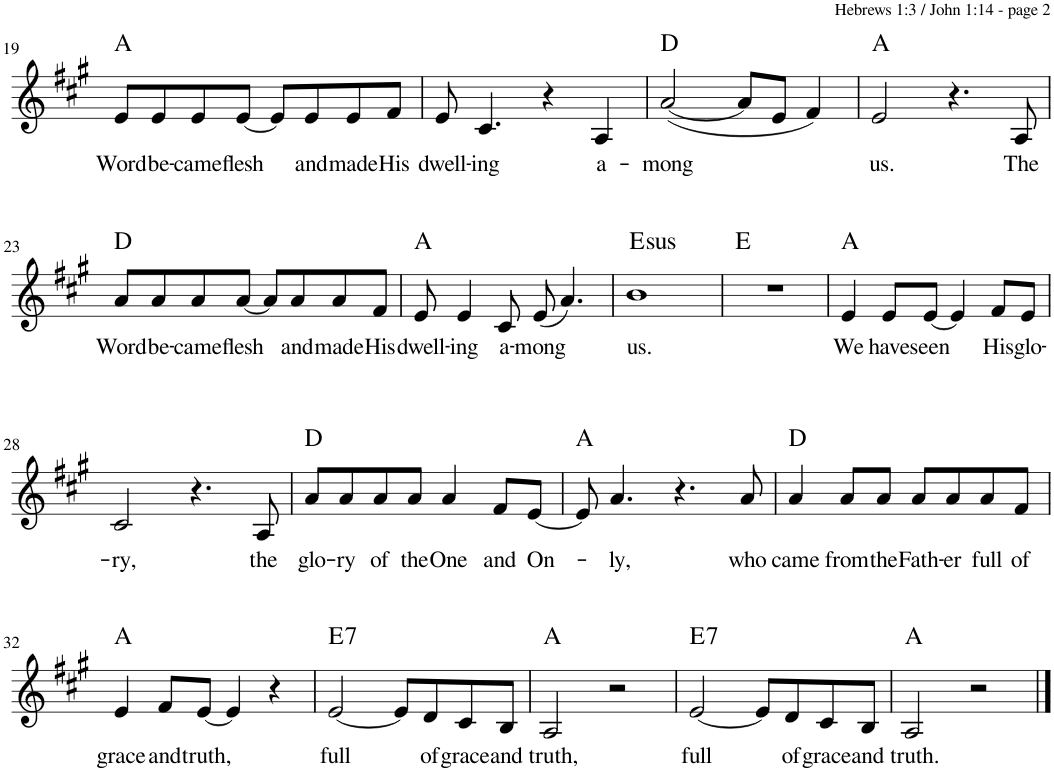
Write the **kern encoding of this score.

**kern	**text	**harte
*part1	*part1	*part1
*staff1	*staff1	*
*I"Piano	*	*
*I'Pno.	*	*
!!LO:PB:g=z
*clefG2	*	*
*k[f#c#g#]	*	*
*M4/4	*	*
=19	=19	=19
!	!LO:LY:b	!
8e/L	Word	A:maj
!	!LO:LY:b	!
8e/	be-	.
!	!LO:LY:b	!
8e/	-came	.
!	!LO:LY:b	!
[8e/J	flesh	.
8e/L]	.	.
!	!LO:LY:b	!
8e/	and	.
!	!LO:LY:b	!
8e/	made	.
!	!LO:LY:b	!
8f#/J	His	.
=20	=20	=20
!	!LO:LY:b	!
8e/	dwell-	.
!	!LO:LY:b	!
4.c#/	-ing	.
4r	.	.
!	!LO:LY:b	!
4A/	a-	.
=21	=21	=21
!	!LO:LY:b	!
([2a/	-mong	D:maj
8a/L]	.	.
8e/J	.	.
4f#/)	.	.
=22	=22	=22
!	!LO:LY:b	!
2e/	us.	A:maj
4.r	.	.
!	!LO:LY:b	!
8A/	The	.
!!LO:LB:g=z
=23	=23	=23
!	!LO:LY:b	!
8a/L	Word	D:maj
!	!LO:LY:b	!
8a/	be-	.
!	!LO:LY:b	!
8a/	-came	.
!	!LO:LY:b	!
[8a/J	flesh	.
8a/L]	.	.
!	!LO:LY:b	!
8a/	and	.
!	!LO:LY:b	!
8a/	made	.
!	!LO:LY:b	!
8f#/J	His	.
=24	=24	=24
!	!LO:LY:b	!
8e/	dwell-	A:maj
!	!LO:LY:b	!
4e/	-ing	.
!	!LO:LY:b	!
8c#/	a-	.
!	!LO:LY:b	!
(8e/	-mong	.
4.a/)	.	.
=25	=25	=25
!	!LO:LY:b	!LO:H:kt=sus
1b	us.	E:sus4
=26	=26	=26
1r	.	E:maj
=27	=27	=27
!	!LO:LY:b	!
4e/	We	A:maj
!	!LO:LY:b	!
8e/L	have	.
!	!LO:LY:b	!
[8e/J	seen	.
4e/]	.	.
!	!LO:LY:b	!
8f#/L	His	.
!	!LO:LY:b	!
8e/J	glo-	.
!!LO:LB:g=z
=28	=28	=28
!	!LO:LY:b	!
2c#/	-ry,	.
4.r	.	.
!	!LO:LY:b	!
8A/	the	.
=29	=29	=29
!	!LO:LY:b	!
8a/L	glo-	D:maj
!	!LO:LY:b	!
8a/	-ry	.
!	!LO:LY:b	!
8a/	of	.
!	!LO:LY:b	!
8a/J	the	.
!	!LO:LY:b	!
4a/	One	.
!	!LO:LY:b	!
8f#/L	and	.
!	!LO:LY:b	!
[8e/J	On-	.
=30	=30	=30
8e/]	.	A:maj
!	!LO:LY:b	!
4.a/	-ly,	.
4.r	.	.
!	!LO:LY:b	!
8a/	who	.
=31	=31	=31
!	!LO:LY:b	!
4a/	came	D:maj
!	!LO:LY:b	!
8a/L	from	.
!	!LO:LY:b	!
8a/J	the	.
!	!LO:LY:b	!
8a/L	Fath-	.
!	!LO:LY:b	!
8a/	-er	.
!	!LO:LY:b	!
8a/	full	.
!	!LO:LY:b	!
8f#/J	of	.
!!LO:LB:g=z
=32	=32	=32
!	!LO:LY:b	!
4e/	grace	A:maj
!	!LO:LY:b	!
8f#/L	and	.
!	!LO:LY:b	!
[8e/J	truth,	.
4e/]	.	.
4r	.	.
=33	=33	=33
!	!LO:LY:b	!LO:H:kt=7
[2e/	full	E:7
8e/L]	.	.
!	!LO:LY:b	!
8d/	of	.
!	!LO:LY:b	!
8c#/	grace	.
!	!LO:LY:b	!
8B/J	and	.
=34	=34	=34
!	!LO:LY:b	!
2A/	truth,	A:maj
2r	.	.
=35	=35	=35
!	!LO:LY:b	!LO:H:kt=7
[2e/	full	E:7
8e/L]	.	.
!	!LO:LY:b	!
8d/	of	.
!	!LO:LY:b	!
8c#/	grace	.
!	!LO:LY:b	!
8B/J	and	.
=36	=36	=36
!	!LO:LY:b	!
2A/	truth.	A:maj
2r	.	.
==	==	==
*-	*-	*-
